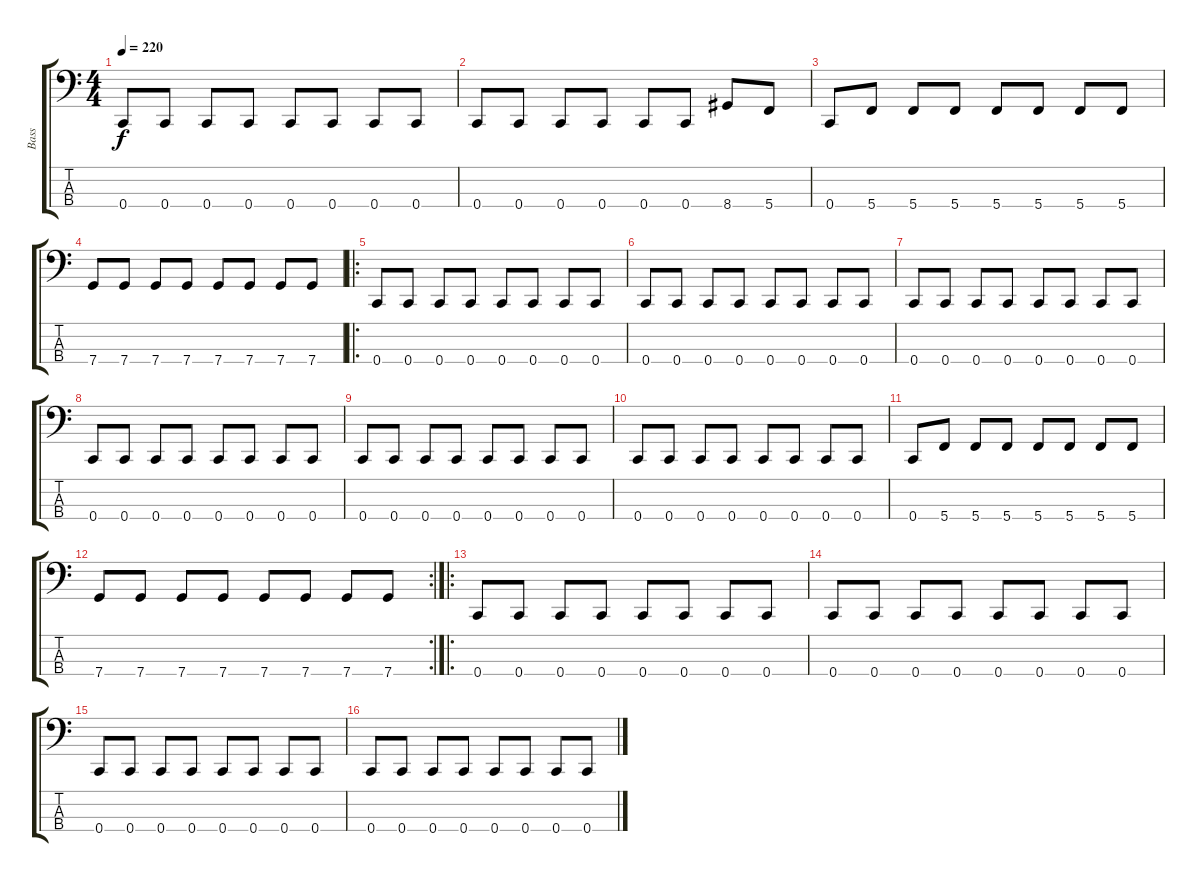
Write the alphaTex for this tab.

\track ("Bass" "Bass") {instrument electricbassfinger}
\staff {score tabs}
\tuning (F2 C2 G1 C1) {hide}
\ts (4 4)
\tempo 220
\clef f4
\ks c
0.4.8{dy f} 0.4.8 0.4.8 0.4.8 0.4.8 0.4.8 0.4.8 0.4.8 |
0.4.8 0.4.8 0.4.8 0.4.8 0.4.8 0.4.8 8.4.8 5.4.8 |
0.4.8 5.4.8 5.4.8 5.4.8 5.4.8 5.4.8 5.4.8 5.4.8 |
7.4.8 7.4.8 7.4.8 7.4.8 7.4.8 7.4.8 7.4.8 7.4.8 |
\ro
0.4.8 0.4.8 0.4.8 0.4.8 0.4.8 0.4.8 0.4.8 0.4.8 |
0.4.8 0.4.8 0.4.8 0.4.8 0.4.8 0.4.8 0.4.8 0.4.8 |
0.4.8 0.4.8 0.4.8 0.4.8 0.4.8 0.4.8 0.4.8 0.4.8 |
0.4.8 0.4.8 0.4.8 0.4.8 0.4.8 0.4.8 0.4.8 0.4.8 |
0.4.8 0.4.8 0.4.8 0.4.8 0.4.8 0.4.8 0.4.8 0.4.8 |
0.4.8 0.4.8 0.4.8 0.4.8 0.4.8 0.4.8 0.4.8 0.4.8 |
0.4.8 5.4.8 5.4.8 5.4.8 5.4.8 5.4.8 5.4.8 5.4.8 |
\rc 2
7.4.8 7.4.8 7.4.8 7.4.8 7.4.8 7.4.8 7.4.8 7.4.8 |
\ro
0.4.8 0.4.8 0.4.8 0.4.8 0.4.8 0.4.8 0.4.8 0.4.8 |
0.4.8 0.4.8 0.4.8 0.4.8 0.4.8 0.4.8 0.4.8 0.4.8 |
0.4.8 0.4.8 0.4.8 0.4.8 0.4.8 0.4.8 0.4.8 0.4.8 |
0.4.8 0.4.8 0.4.8 0.4.8 0.4.8 0.4.8 0.4.8 0.4.8
